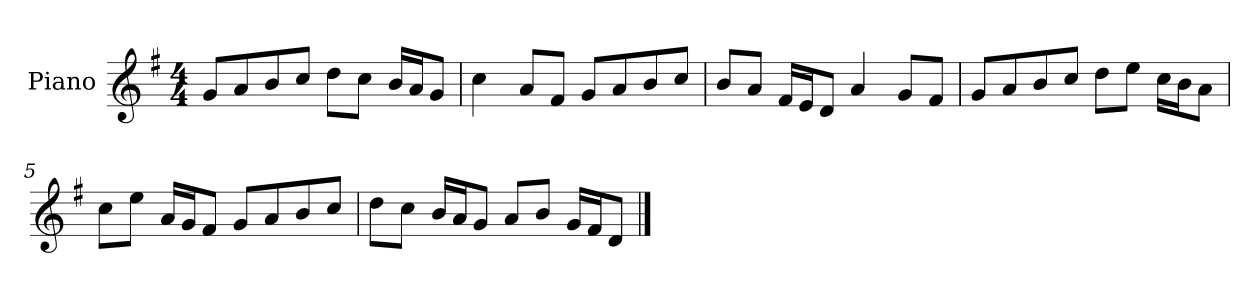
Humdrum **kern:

**kern
*part1
*staff1
*I"Piano
*I'P-no
*clefG2
*k[f#]
*M4/4
*MM90
=1
8g/L
8a/
8b/
8cc/J
8dd\L
8cc\J
16b/LL
16a/J
8g/J
=2
4cc\
8a/L
8f#/J
8g/L
8a/
8b/
8cc/J
=3
8b/L
8a/J
16f#/LL
16e/J
8d/J
4a/
8g/L
8f#/J
=4
8g/L
8a/
8b/
8cc/J
8dd\L
8ee\J
16cc\LL
16b\J
8a\J
!!LO:LB:g=z
=5
8cc\L
8ee\J
16a/LL
16g/J
8f#/J
8g/L
8a/
8b/
8cc/J
=6
8dd\L
8cc\J
16b/LL
16a/J
8g/J
8a/L
8b/J
16g/LL
16f#/J
8d/J
==
*-
